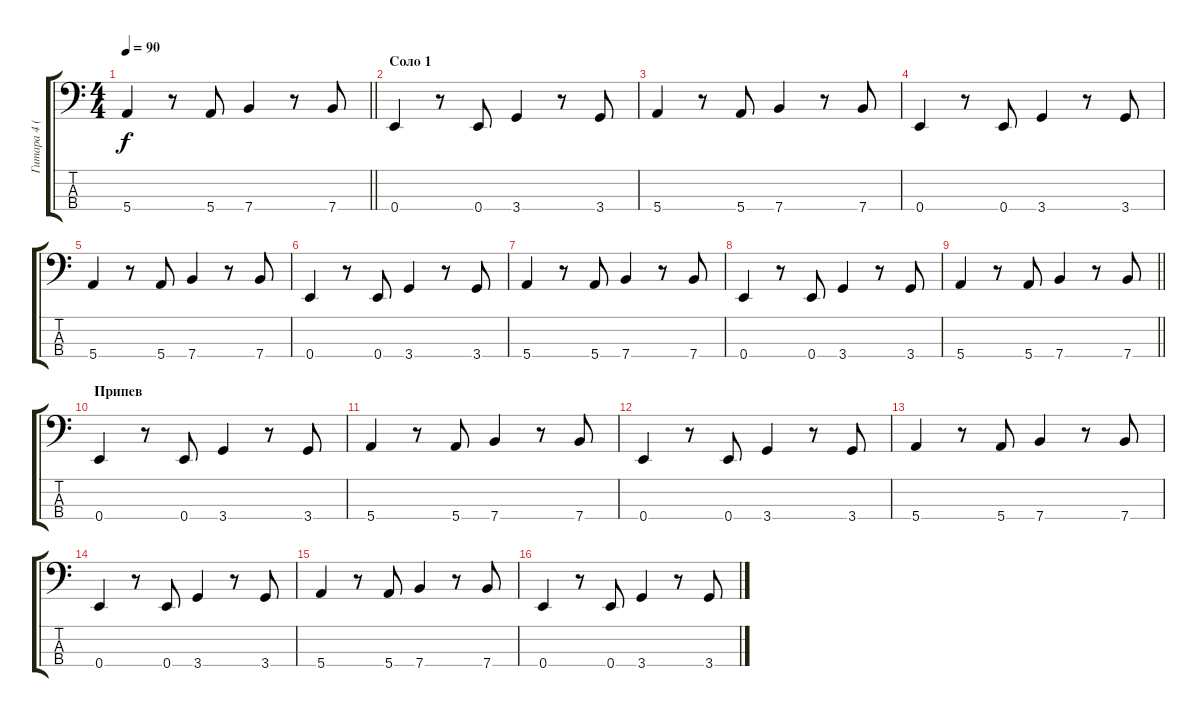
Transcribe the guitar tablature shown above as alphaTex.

\track ("Гитара 4 (бас)" "Гитара 4 (") {instrument electricbassfinger}
\staff {score tabs}
\tuning (G2 D2 A1 E1) {hide}
\ts (4 4)
\tempo 90
\clef f4
\barLineRight lightlight
\ks c
5.4.4{dy f} r.8 5.4.8 7.4.4 r.8 7.4.8 |
\section ("" "Соло 1")
0.4.4 r.8 0.4.8 3.4.4 r.8 3.4.8 |
5.4.4 r.8 5.4.8 7.4.4 r.8 7.4.8 |
0.4.4 r.8 0.4.8 3.4.4 r.8 3.4.8 |
5.4.4 r.8 5.4.8 7.4.4 r.8 7.4.8 |
0.4.4 r.8 0.4.8 3.4.4 r.8 3.4.8 |
5.4.4 r.8 5.4.8 7.4.4 r.8 7.4.8 |
0.4.4 r.8 0.4.8 3.4.4 r.8 3.4.8 |
\barLineRight lightlight
5.4.4 r.8 5.4.8 7.4.4 r.8 7.4.8 |
\section ("" "Припев")
0.4.4 r.8 0.4.8 3.4.4 r.8 3.4.8 |
5.4.4 r.8 5.4.8 7.4.4 r.8 7.4.8 |
0.4.4 r.8 0.4.8 3.4.4 r.8 3.4.8 |
5.4.4 r.8 5.4.8 7.4.4 r.8 7.4.8 |
0.4.4 r.8 0.4.8 3.4.4 r.8 3.4.8 |
5.4.4 r.8 5.4.8 7.4.4 r.8 7.4.8 |
0.4.4 r.8 0.4.8 3.4.4 r.8 3.4.8
